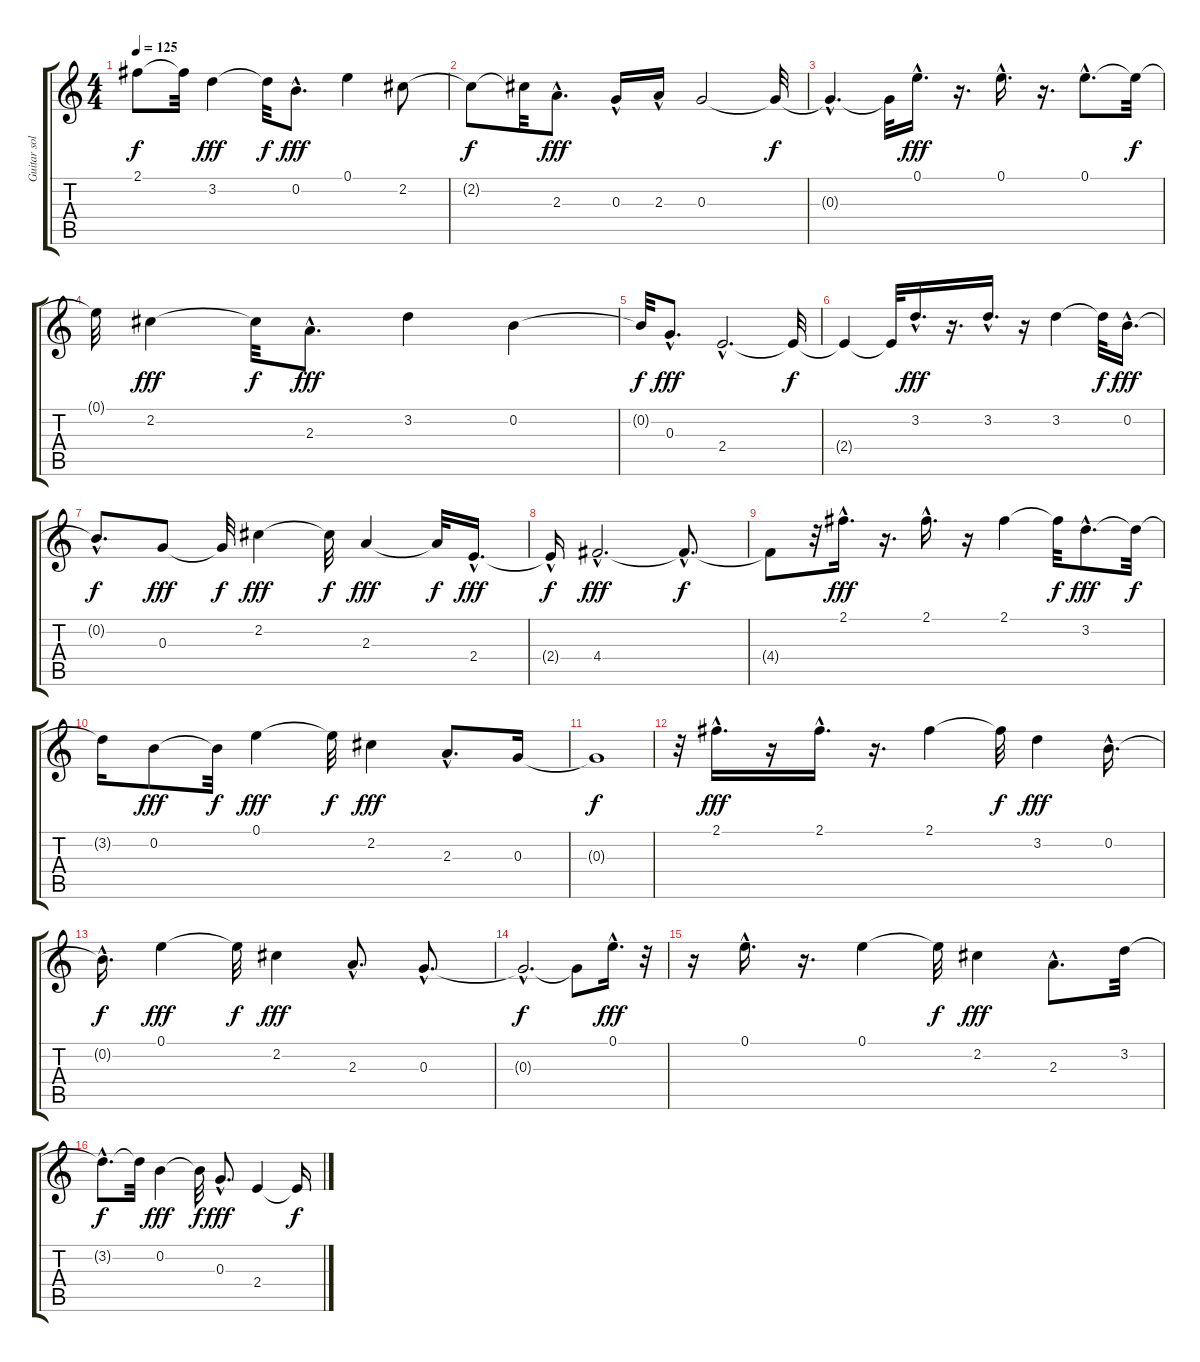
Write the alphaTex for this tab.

\track ("Guitar solo" "Guitar sol") {instrument acousticguitarsteel}
\staff {score tabs}
\tuning (E4 B3 G3 D3 A2 E2) {hide}
\ts (4 4)
\tempo 125
\clef g2
\ks c
2.1{t}.8{dy f} 2.1{t}.32 3.2.4{dy fff} 3.2{t}.32{dy f} 0.2{hac}.8{d dy fff} 0.1.4 2.2.8 |
2.2{t}.8{dy f} 2.2{t}.32 2.3{hac}.8{d dy fff} 0.3{hac}.16 2.3{hac}.16 0.3.2 0.3{t}.32{dy f} |
0.3{hac t}.4{d} 0.3{t}.32 0.1{hac}.16{d dy fff} r.16{d} 0.1{hac}.16{d} r.16{d} 0.1{hac}.8{d} 0.1{t}.32{dy f} |
0.1{t}.32 2.2.4{dy fff} 2.2{t}.32{dy f} 2.3{hac}.8{d dy fff} 3.2.4 0.2.4 |
0.2{t}.32{dy f} 0.3{hac}.8{d dy fff} 2.4{hac}.2{d} 2.4{t}.32{dy f} |
2.4{t}.4 2.4{t}.32 3.2{hac}.16{d dy fff} r.16{d} 3.2{hac}.16{d} r.16 3.2.4 3.2{t}.32{dy f} 0.2{hac}.16{d dy fff} |
0.2{hac t}.8{d dy f} 0.3.8{dy fff} 0.3{t}.32{dy f} 2.2.4{dy fff} 2.2{t}.32{dy f} 2.3.4{dy fff} 2.3{t}.32{dy f} 2.4{hac}.16{d dy fff} |
2.4{hac t}.16{dy f} 4.4{hac}.2{d dy fff} 4.4{hac t}.8{d dy f} |
4.4{t}.8 r.32 2.1{hac}.16{d dy fff} r.16{d} 2.1{hac}.16{d} r.16 2.1.4 2.1{t}.32{dy f} 3.2{hac}.8{d dy fff} 3.2{t}.32{dy f} |
3.2{t}.16 0.2.8{dy fff} 0.2{t}.32{dy f} 0.1.4{dy fff} 0.1{t}.32{dy f} 2.2.4{dy fff} 2.3{hac}.8{d} 0.3.16 |
0.3{t}.1{dy f} |
r.32 2.1{hac}.16{d dy fff} r.16 2.1{hac}.16{d} r.16{d} 2.1.4 2.1{t}.32{dy f} 3.2.4{dy fff} 0.2{hac}.16{d} |
0.2{hac t}.16{d dy f} 0.1.4{dy fff} 0.1{t}.32{dy f} 2.2.4{dy fff} 2.3{hac}.8{d} 0.3{hac}.8{d} |
0.3{hac t}.2{d dy f} 0.3{t}.8 0.1{hac}.16{d dy fff} r.32 |
r.16 0.1{hac}.16{d} r.16{d} 0.1.4 0.1{t}.32{dy f} 2.2.4{dy fff} 2.3{hac}.8{d} 3.2.32 |
3.2{hac t}.8{d dy f} 3.2{t}.32 0.2.4{dy fff} 0.2{t}.32{dy f} 0.3{hac}.8{d dy fff} 2.4.4 2.4{t}.16{dy f}
